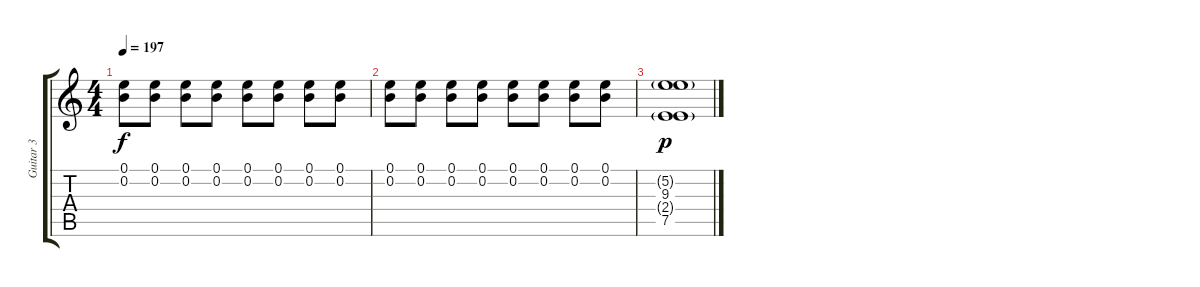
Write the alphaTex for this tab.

\track ("Guitar 3" "Guitar 3") {instrument overdrivenguitar}
\staff {score tabs}
\tuning (E4 B3 G3 D3 A2 E2) {hide}
\ts (4 4)
\tempo 197
\clef g2
\ks c
(0.1 0.2).8{dy f} (0.1 0.2).8 (0.1 0.2).8 (0.1 0.2).8 (0.1 0.2).8 (0.1 0.2).8 (0.1 0.2).8 (0.1 0.2).8 |
(0.1 0.2).8 (0.1 0.2).8 (0.1 0.2).8 (0.1 0.2).8 (0.1 0.2).8 (0.1 0.2).8 (0.1 0.2).8 (0.1 0.2).8 |
(5.2{g} 9.3 2.4{g} 7.5).1{dy p volume 16}
